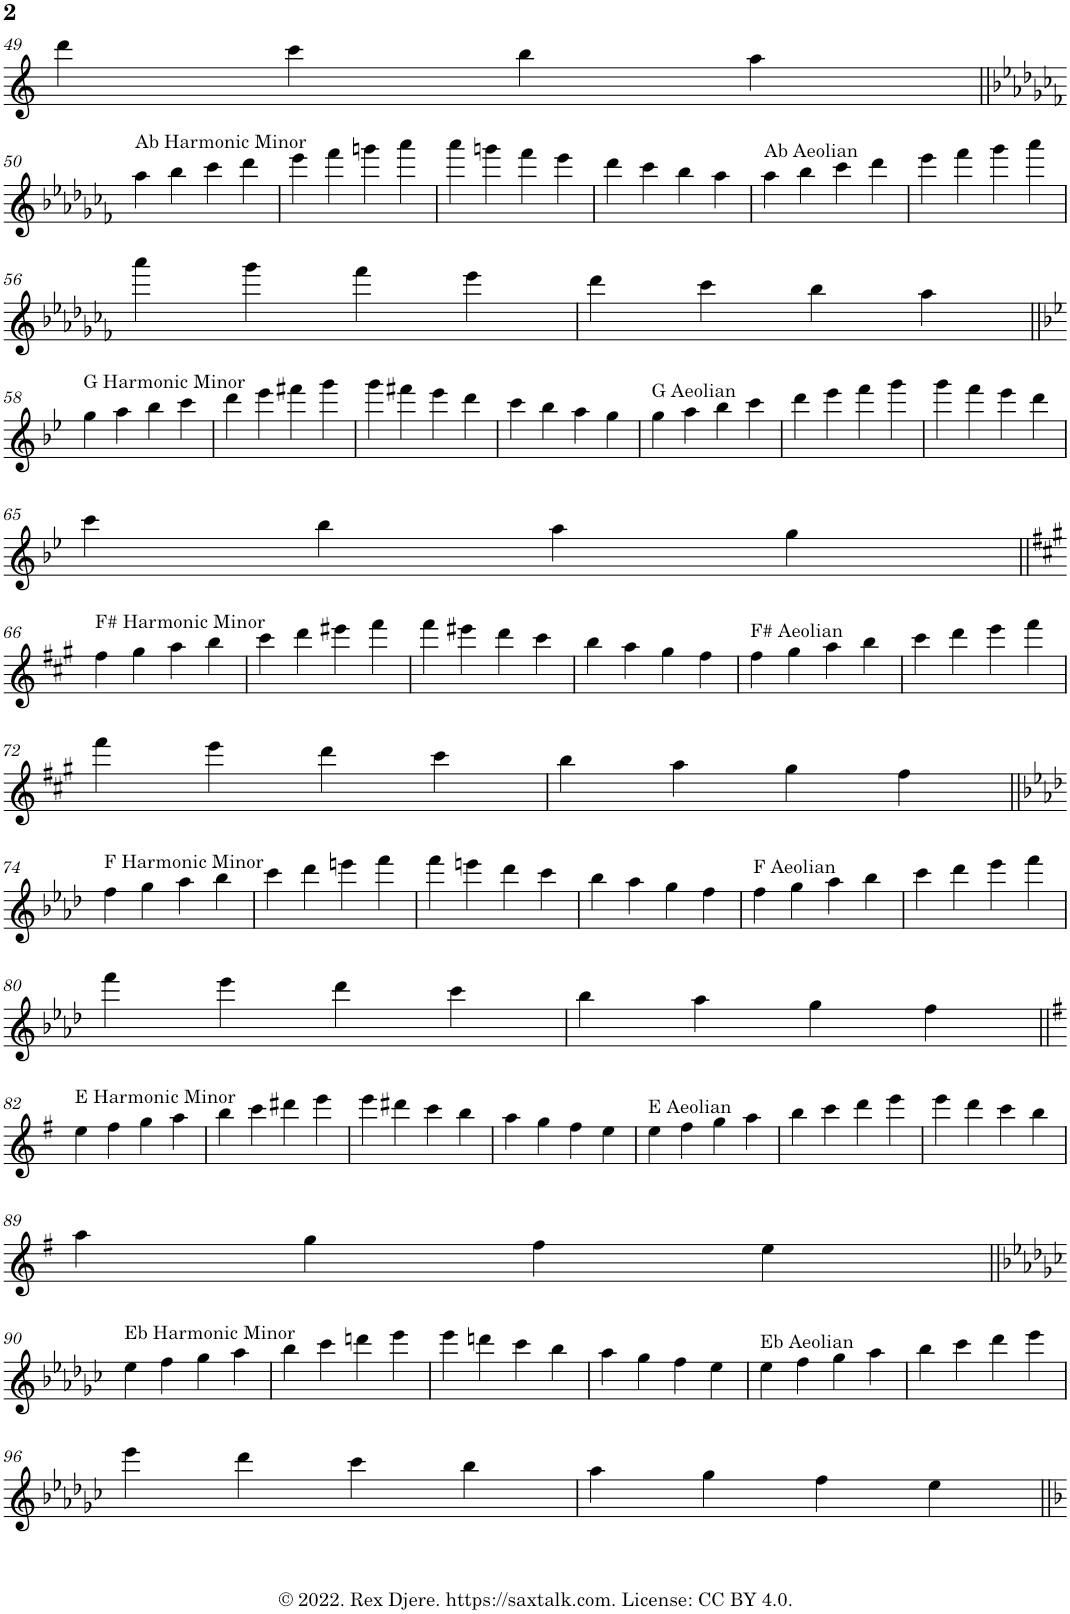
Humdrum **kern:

**kern
*part1
*staff1
*I"Alto Saxophone
*I'A. Sax.
!!LO:PB:g=z
*clefG2
*Trd5c9
*k[]
*M4/4
=49
4ddd\
4ccc\
4bb\
4aa\
!!LO:LB:g=z
=50||
*k[b-e-a-d-g-c-f-]
!LO:TX:a:t=Ab Harmonic Minor
4aa-\
4bb-\
4ccc-\
4ddd-\
=51
4eee-\
4fff-\
4gggn\
4aaa-\
=52
4aaa-\
4gggn\
4fff-\
4eee-\
=53
4ddd-\
4ccc-\
4bb-\
4aa-\
=54
!LO:TX:a:t=Ab Aeolian
4aa-\
4bb-\
4ccc-\
4ddd-\
=55
4eee-\
4fff-\
4ggg-\
4aaa-\
!!LO:LB:g=z
=56
4aaa-\
4ggg-\
4fff-\
4eee-\
=57
4ddd-\
4ccc-\
4bb-\
4aa-\
!!LO:LB:g=z
=58||
*k[b-e-]
!LO:TX:a:t=G Harmonic Minor
4gg\
4aa\
4bb-\
4ccc\
=59
4ddd\
4eee-\
4fff#X\
4ggg\
=60
4ggg\
4fff#X\
4eee-\
4ddd\
=61
4ccc\
4bb-\
4aa\
4gg\
=62
!LO:TX:a:t=G Aeolian
4gg\
4aa\
4bb-\
4ccc\
=63
4ddd\
4eee-\
4fff\
4ggg\
=64
4ggg\
4fff\
4eee-\
4ddd\
!!LO:LB:g=z
=65
4ccc\
4bb-\
4aa\
4gg\
!!LO:LB:g=z
=66||
*k[f#c#g#]
!LO:TX:a:t=F# Harmonic Minor
4ff#\
4gg#\
4aa\
4bb\
=67
4ccc#\
4ddd\
4eee#X\
4fff#\
=68
4fff#\
4eee#X\
4ddd\
4ccc#\
=69
4bb\
4aa\
4gg#\
4ff#\
=70
!LO:TX:a:t=F# Aeolian
4ff#\
4gg#\
4aa\
4bb\
=71
4ccc#\
4ddd\
4eee\
4fff#\
!!LO:LB:g=z
=72
4fff#\
4eee\
4ddd\
4ccc#\
=73
4bb\
4aa\
4gg#\
4ff#\
!!LO:LB:g=z
=74||
*k[b-e-a-d-]
!LO:TX:a:t=F Harmonic Minor
4ff\
4gg\
4aa-\
4bb-\
=75
4ccc\
4ddd-\
4eeen\
4fff\
=76
4fff\
4eeen\
4ddd-\
4ccc\
=77
4bb-\
4aa-\
4gg\
4ff\
=78
!LO:TX:a:t=F Aeolian
4ff\
4gg\
4aa-\
4bb-\
=79
4ccc\
4ddd-\
4eee-\
4fff\
!!LO:LB:g=z
=80
4fff\
4eee-\
4ddd-\
4ccc\
=81
4bb-\
4aa-\
4gg\
4ff\
!!LO:LB:g=z
=82||
*k[f#]
!LO:TX:a:t=E Harmonic Minor
4ee\
4ff#\
4gg\
4aa\
=83
4bb\
4ccc\
4ddd#X\
4eee\
=84
4eee\
4ddd#X\
4ccc\
4bb\
=85
4aa\
4gg\
4ff#\
4ee\
=86
!LO:TX:a:t=E Aeolian
4ee\
4ff#\
4gg\
4aa\
=87
4bb\
4ccc\
4ddd\
4eee\
=88
4eee\
4ddd\
4ccc\
4bb\
!!LO:LB:g=z
=89
4aa\
4gg\
4ff#\
4ee\
!!LO:LB:g=z
=90||
*k[b-e-a-d-g-c-]
!LO:TX:a:t=Eb Harmonic Minor
4ee-\
4ff\
4gg-\
4aa-\
=91
4bb-\
4ccc-\
4dddn\
4eee-\
=92
4eee-\
4dddn\
4ccc-\
4bb-\
=93
4aa-\
4gg-\
4ff\
4ee-\
=94
!LO:TX:a:t=Eb Aeolian
4ee-\
4ff\
4gg-\
4aa-\
=95
4bb-\
4ccc-\
4ddd-\
4eee-\
!!LO:LB:g=z
=96
4eee-\
4ddd-\
4ccc-\
4bb-\
=97
4aa-\
4gg-\
4ff\
4ee-\
=||
*-
